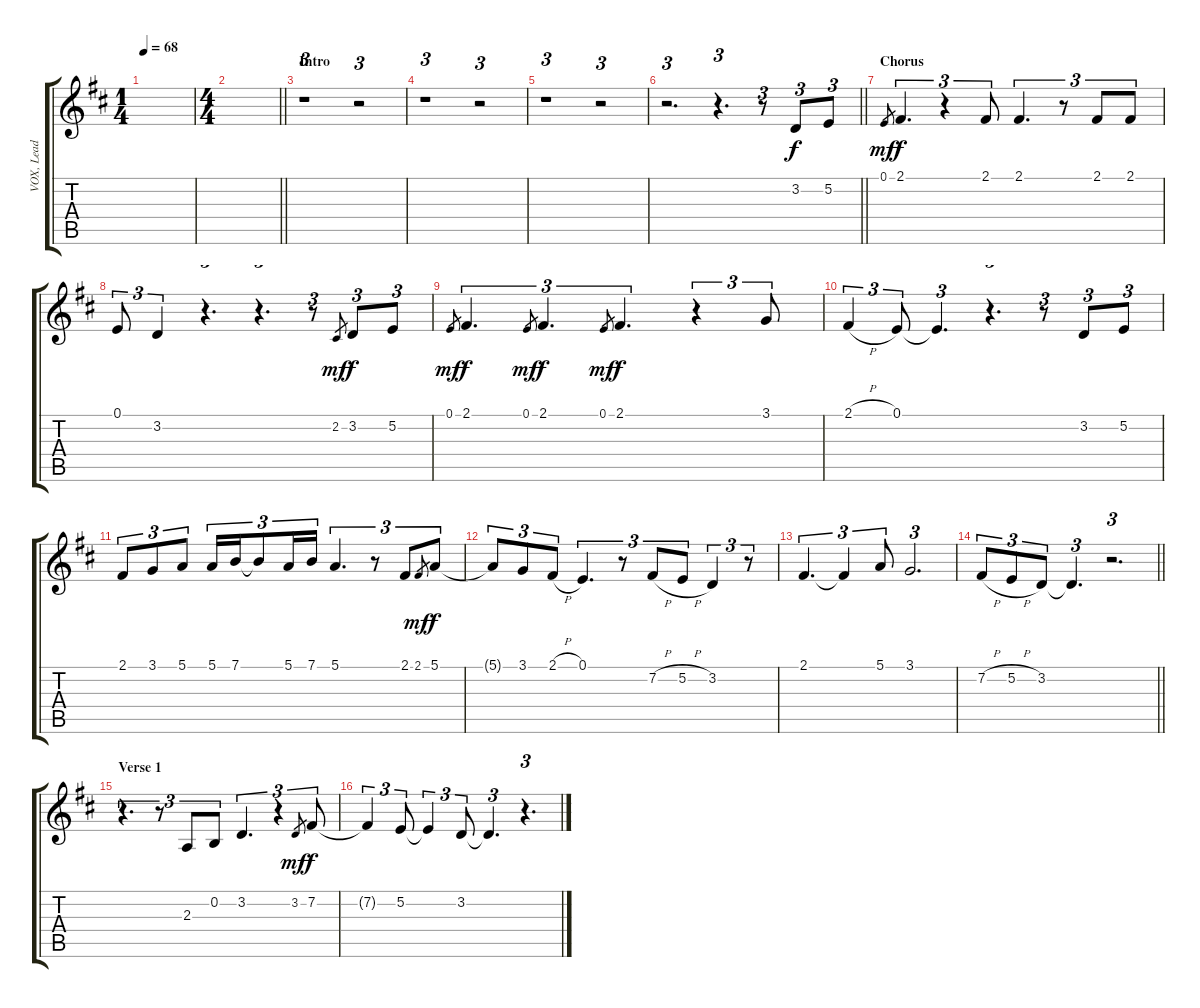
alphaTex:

\track ("VOX, Lead" "VOX, Lead") {instrument synthvoice}
\staff {score tabs}
\tuning (E4 B3 G3 D3 A2 E2) {hide}
\ts (1 4)
\tempo 68
\clef g2
\ks d
|
\ts (4 4)
\barLineRight lightlight
|
\section ("" "Intro")
r.1{tu (3 2)} r.2{tu (3 2)} |
r.1{tu (3 2)} r.2{tu (3 2)} |
r.1{tu (3 2)} r.2{tu (3 2)} |
\barLineRight lightlight
r.2{d tu (3 2)} r.4{d tu (3 2)} r.8{tu (3 2)} 3.2.8{tu (3 2)} 5.2.8{tu (3 2)} |
\section ("" "Chorus")
0.1.8{gr dy mf} 2.1.4{d tu (3 2) dy f} r.4{tu (3 2)} 2.1.8{tu (3 2)} 2.1.4{d tu (3 2)} r.8{tu (3 2)} 2.1.8{tu (3 2)} 2.1.8{tu (3 2)} |
0.1.8{tu (3 2)} 3.2.4{tu (3 2)} r.4{d tu (3 2)} r.4{d tu (3 2)} r.8{tu (3 2)} 2.2.8{gr dy mf} 3.2.8{tu (3 2) dy f} 5.2.8{tu (3 2)} |
0.1.8{gr dy mf} 2.1.4{d tu (3 2) dy f} 0.1.8{gr dy mf} 2.1.4{d tu (3 2) dy f} 0.1.8{gr dy mf} 2.1.4{d tu (3 2) dy f} r.4{tu (3 2)} 3.1.8{tu (3 2)} |
2.1{h}.4{tu (3 2)} 0.1.8{tu (3 2)} 0.1{t}.4{d tu (3 2)} r.4{d tu (3 2)} r.8{tu (3 2)} 3.2.8{tu (3 2)} 5.2.8{tu (3 2)} |
2.1.8{tu (3 2)} 3.1.8{tu (3 2)} 5.1.8{tu (3 2)} 5.1.16{tu (3 2)} 7.1.16{tu (3 2)} 7.1{t}.8{tu (3 2)} 5.1.16{tu (3 2)} 7.1.16{tu (3 2)} 5.1.4{d tu (3 2)} r.8{tu (3 2)} 2.1.8{tu (3 2)} 2.1.8{gr dy mf} 5.1.8{tu (3 2) dy f} |
5.1{t}.8{tu (3 2)} 3.1.8{tu (3 2)} 2.1{h}.8{tu (3 2)} 0.1.4{d tu (3 2)} r.8{tu (3 2)} 7.2{h}.8{tu (3 2)} 5.2{h}.8{tu (3 2)} 3.2.4{tu (3 2)} r.8{tu (3 2)} |
2.1.4{d tu (3 2)} 2.1{t}.4{tu (3 2)} 5.1.8{tu (3 2)} 3.1.2{d tu (3 2)} |
\barLineRight lightlight
7.2{h}.8{tu (3 2)} 5.2{h}.8{tu (3 2)} 3.2.8{tu (3 2)} 3.2{t}.4{d tu (3 2)} r.2{d tu (3 2)} |
\section ("" "Verse 1")
r.4{d tu (3 2)} r.8{tu (3 2)} 2.3.8{tu (3 2)} 0.2.8{tu (3 2)} 3.2.4{d tu (3 2)} r.4{tu (3 2)} 3.2.8{gr dy mf} 7.2.8{tu (3 2) dy f} |
7.2{t}.4{tu (3 2)} 5.2.8{tu (3 2)} 5.2{t}.4{tu (3 2)} 3.2.8{tu (3 2)} 3.2{t}.4{d tu (3 2)} r.4{d tu (3 2)}
